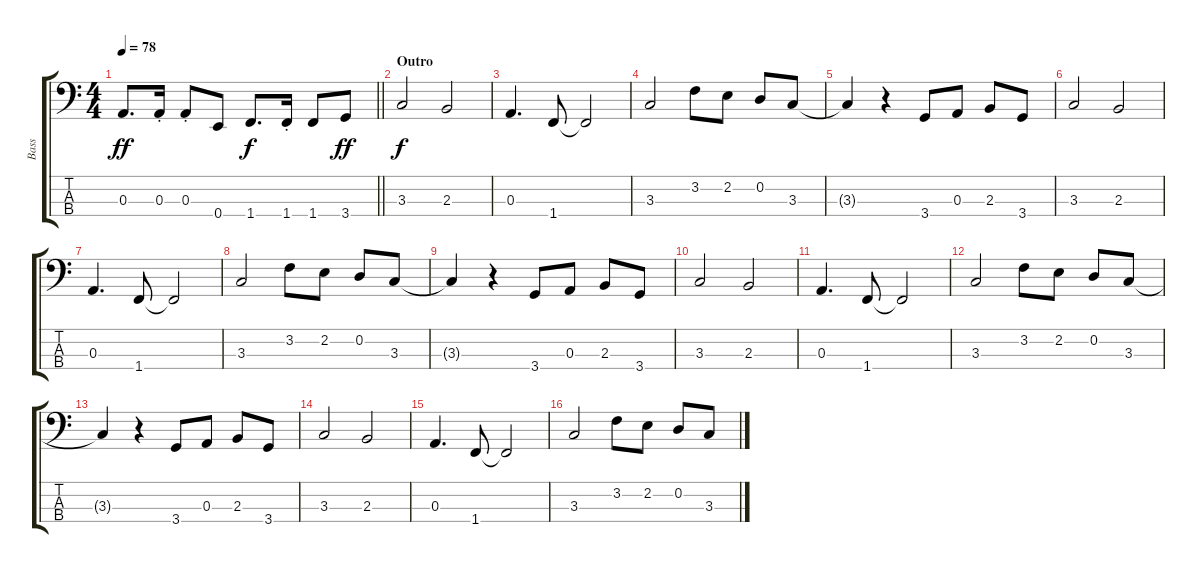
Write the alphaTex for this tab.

\track ("Bass" "Bass") {instrument electricbassfinger}
\staff {score tabs}
\tuning (G2 D2 A1 E1) {hide}
\ts (4 4)
\tempo 78
\clef f4
\barLineRight lightlight
\ks c
0.3.8{d dy ff} 0.3{st}.16 0.3{st}.8 0.4.8 1.4.8{d dy f} 1.4{st}.16 1.4.8 3.4.8{dy ff} |
\section ("" "Outro")
3.3.2{dy f} 2.3.2 |
0.3.4{d} 1.4.8 1.4{t}.2 |
3.3.2 3.2.8 2.2.8 0.2.8 3.3.8 |
3.3{t}.4 r.4 3.4.8 0.3.8 2.3.8 3.4.8 |
3.3.2 2.3.2 |
0.3.4{d} 1.4.8 1.4{t}.2 |
3.3.2 3.2.8 2.2.8 0.2.8 3.3.8 |
3.3{t}.4 r.4 3.4.8 0.3.8 2.3.8 3.4.8 |
3.3.2 2.3.2 |
0.3.4{d} 1.4.8 1.4{t}.2 |
3.3.2 3.2.8 2.2.8 0.2.8 3.3.8 |
3.3{t}.4 r.4 3.4.8 0.3.8 2.3.8 3.4.8 |
3.3.2 2.3.2 |
0.3.4{d} 1.4.8 1.4{t}.2 |
3.3.2 3.2.8 2.2.8 0.2.8 3.3.8
